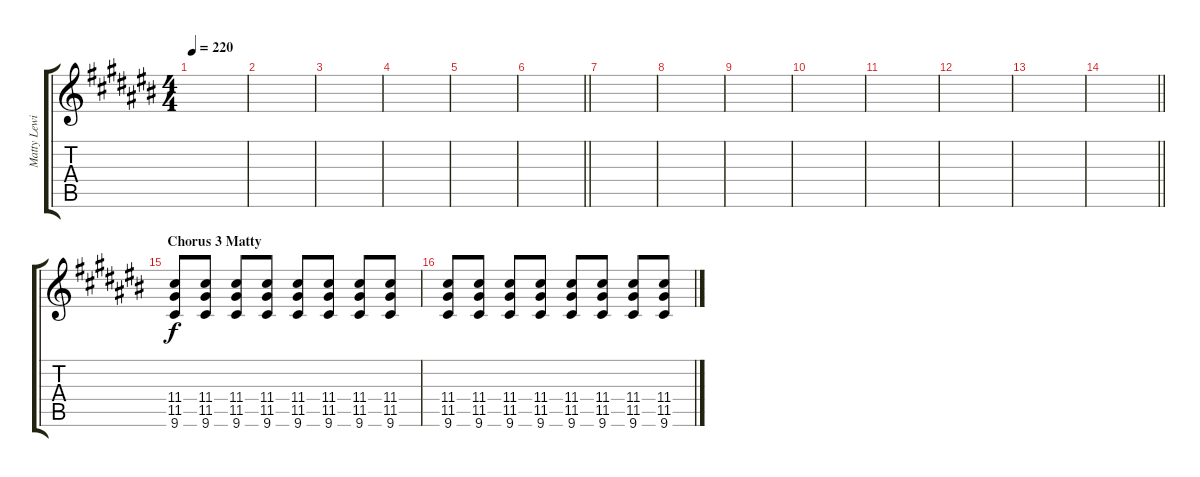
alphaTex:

\track ("Matty Lewis" "Matty Lewi") {instrument distortionguitar}
\staff {score tabs}
\tuning (E4 B3 G3 D3 A2 E2) {hide}
\ts (4 4)
\tempo 220
\clef g2
\ks a#minor
|
|
|
|
|
\barLineRight lightlight
|
|
|
|
|
|
|
|
\barLineRight lightlight
|
\section ("" "Chorus 3 Matty")
(11.4 11.5 9.6).8 (11.4 11.5 9.6).8 (11.4 11.5 9.6).8 (11.4 11.5 9.6).8 (11.4 11.5 9.6).8 (11.4 11.5 9.6).8 (11.4 11.5 9.6).8 (11.4 11.5 9.6).8 |
(11.4 11.5 9.6).8 (11.4 11.5 9.6).8 (11.4 11.5 9.6).8 (11.4 11.5 9.6).8 (11.4 11.5 9.6).8 (11.4 11.5 9.6).8 (11.4 11.5 9.6).8 (11.4 11.5 9.6).8
